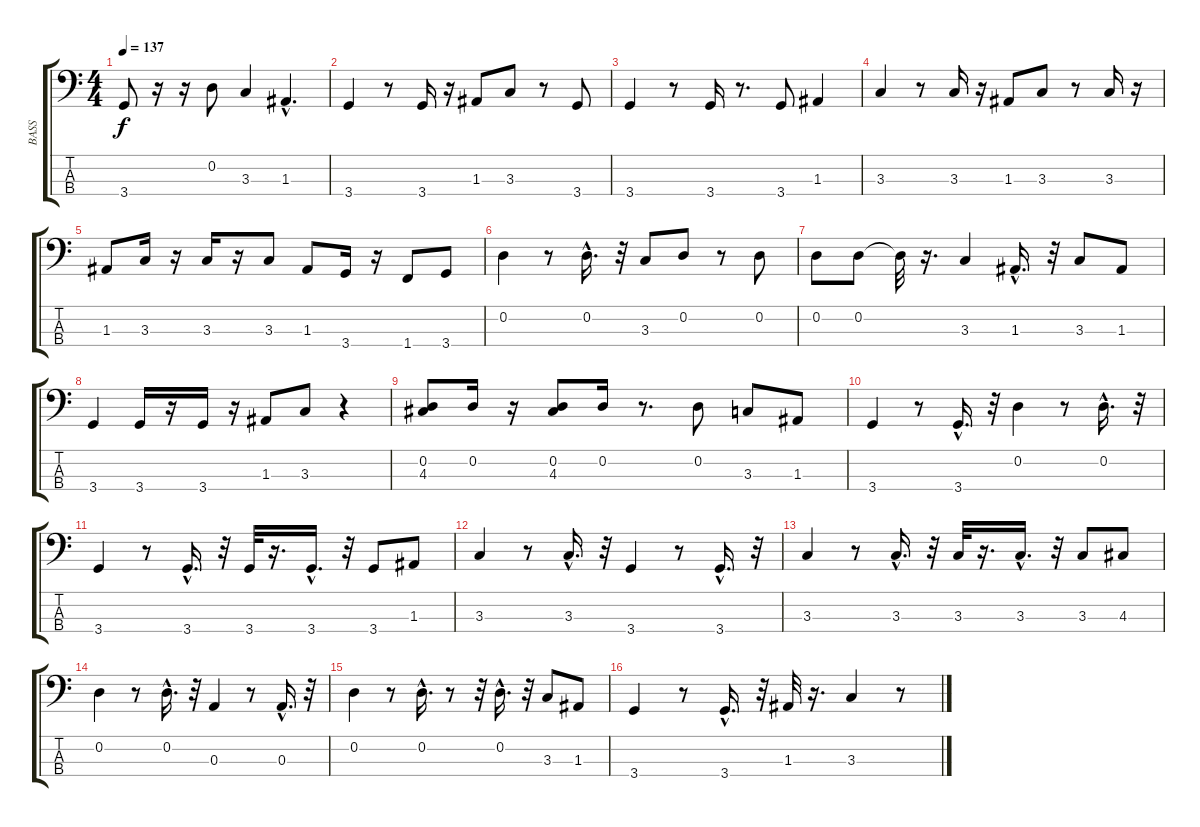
\track ("BASS" "BASS") {instrument electricbassfinger}
\staff {score tabs}
\tuning (G2 D2 A1 E1) {hide}
\ts (4 4)
\tempo 137
\clef f4
\ks c
3.4{t}.8{dy f} r.16 r.16 0.2.8 3.3.4 1.3{hac}.4{d} |
3.4.4 r.8 3.4.16 r.16 1.3.8 3.3.8 r.8 3.4.8 |
3.4.4 r.8 3.4.16 r.8{d} 3.4.8 1.3.4 |
3.3.4 r.8 3.3.16 r.16 1.3.8 3.3.8 r.8 3.3.16 r.16 |
1.3.8 3.3.16 r.16 3.3.16 r.16 3.3.8 1.3.8 3.4.16 r.16 1.4.8 3.4.8 |
0.2.4 r.8 0.2{hac}.16{d} r.32 3.3.8 0.2.8 r.8 0.2.8 |
0.2.8 0.2.8 0.2{t}.32 r.16{d} 3.3.4 1.3{hac}.16{d} r.32 3.3.8 1.3.8 |
3.4.4 3.4.16 r.16 3.4.16 r.16 1.3.8 3.3.8 r.4 |
(0.2 4.3).8 0.2.16 r.16 (0.2 4.3).8 0.2.16 r.8{d} 0.2.8 3.3.8 1.3.8 |
3.4.4 r.8 3.4{hac}.16{d} r.32 0.2.4 r.8 0.2{hac}.16{d} r.32 |
3.4.4 r.8 3.4{hac}.16{d} r.32 3.4.32 r.16{d} 3.4{hac}.16{d} r.32 3.4.8 1.3.8 |
3.3.4 r.8 3.3{hac}.16{d} r.32 3.4.4 r.8 3.4{hac}.16{d} r.32 |
3.3.4 r.8 3.3{hac}.16{d} r.32 3.3.32 r.16{d} 3.3{hac}.16{d} r.32 3.3.8 4.3.8 |
0.2.4 r.8 0.2{hac}.16{d} r.32 0.3.4 r.8 0.3{hac}.16{d} r.32 |
0.2.4 r.8 0.2{hac}.16{d} r.8 r.32 0.2{hac}.16{d} r.32 3.3.8 1.3.8 |
3.4.4 r.8 3.4{hac}.16{d} r.32 1.3.32 r.16{d} 3.3.4 r.8
